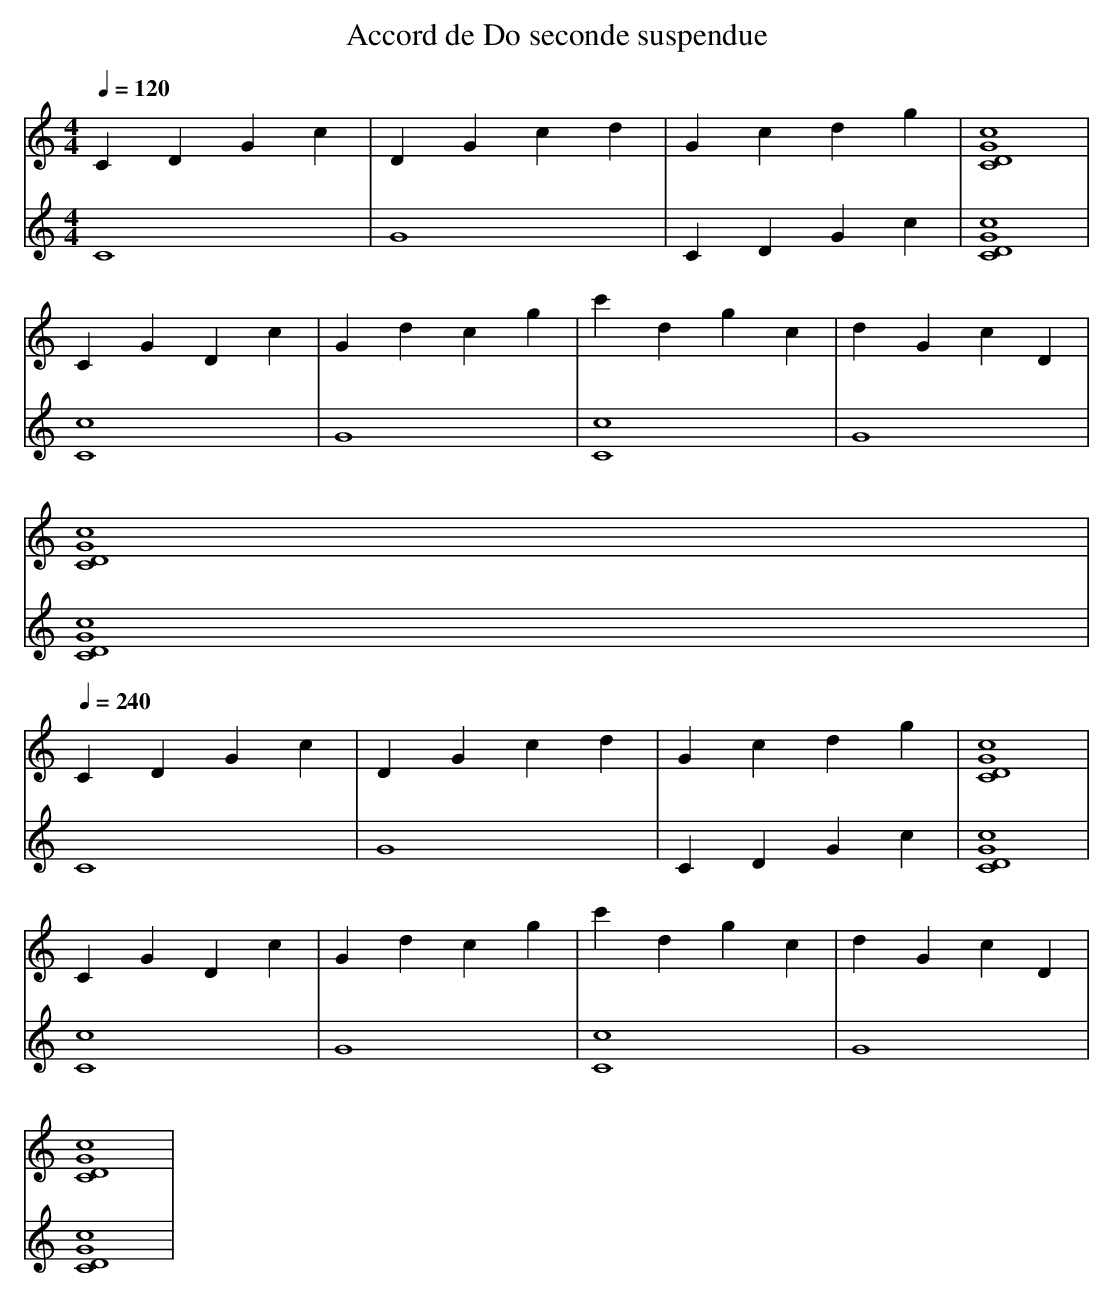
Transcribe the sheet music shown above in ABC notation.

X:1
T:Accord de Do seconde suspendue
M: 4/4
L: 1/4
Q:1/4=120
K:C
V:1
C D G c | D G c d | G c d g | [C4 D4 G4 c4] |
C G D c | G d c g | c' d g c | d G c D |
[C4 D4 G4 c4] |
Q:1/4=240
C D G c | D G c d | G c d g | [C4 D4 G4 c4] |
C G D c | G d c g | c' d g c | d G c D |
[C4 D4 G4 c4] |
V:2
C4 | G4 | C D G c | [C4 D4 G4 c4] |
[C4 c4] | G4 | [C4 c4] | G4 |
[C4 D4 G4 c4] |
Q:1/4=240
C4 | G4 | C D G c | [C4 D4 G4 c4] |
[C4 c4] | G4 | [C4 c4] | G4 |
[C4 D4 G4 c4] |
